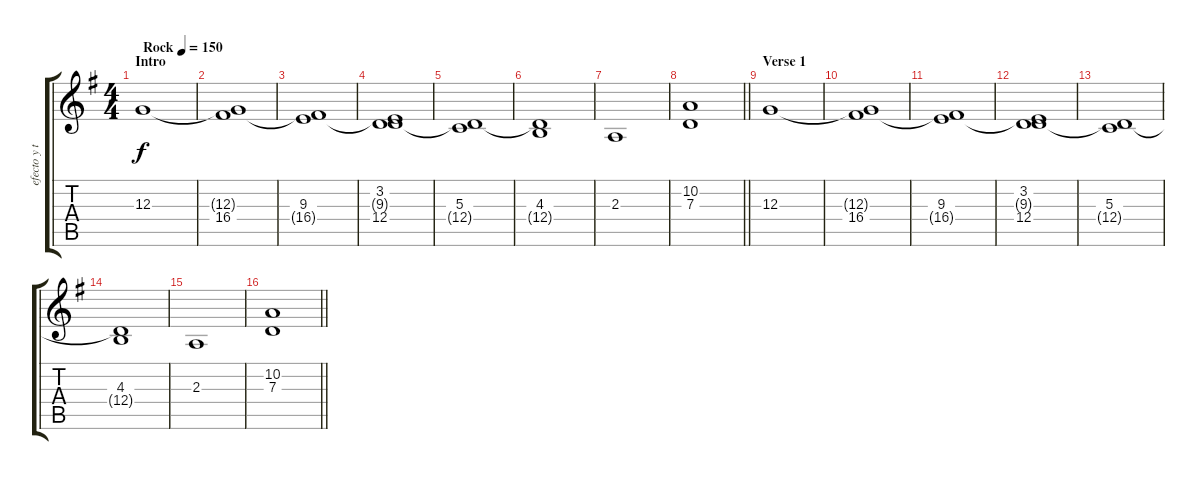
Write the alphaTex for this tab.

\track ("efecto y trompetas y mierdas (no son imp" "efecto y t") {instrument pad2warm}
\staff {score tabs}
\tuning (E4 B3 G3 D3 A2 E2) {hide}
\ts (4 4)
\section ("" "Intro")
\tempo (150 "Rock")
\clef g2
\ks eminor
12.3.1{dy f volume 4 instrument pad2warm} |
(12.3{t} 16.4).1 |
(9.3 16.4{t}).1 |
(3.2 9.3{t} 12.4).1 |
(5.3 12.4{t}).1 |
(4.3 12.4{t}).1 |
2.3.1 |
\barLineRight lightlight
(10.2 7.3).1 |
\section ("" "Verse 1")
12.3.1{volume 4} |
(12.3{t} 16.4).1 |
(9.3 16.4{t}).1 |
(3.2 9.3{t} 12.4).1 |
(5.3 12.4{t}).1 |
(4.3 12.4{t}).1 |
2.3.1 |
\barLineRight lightlight
(10.2 7.3).1
